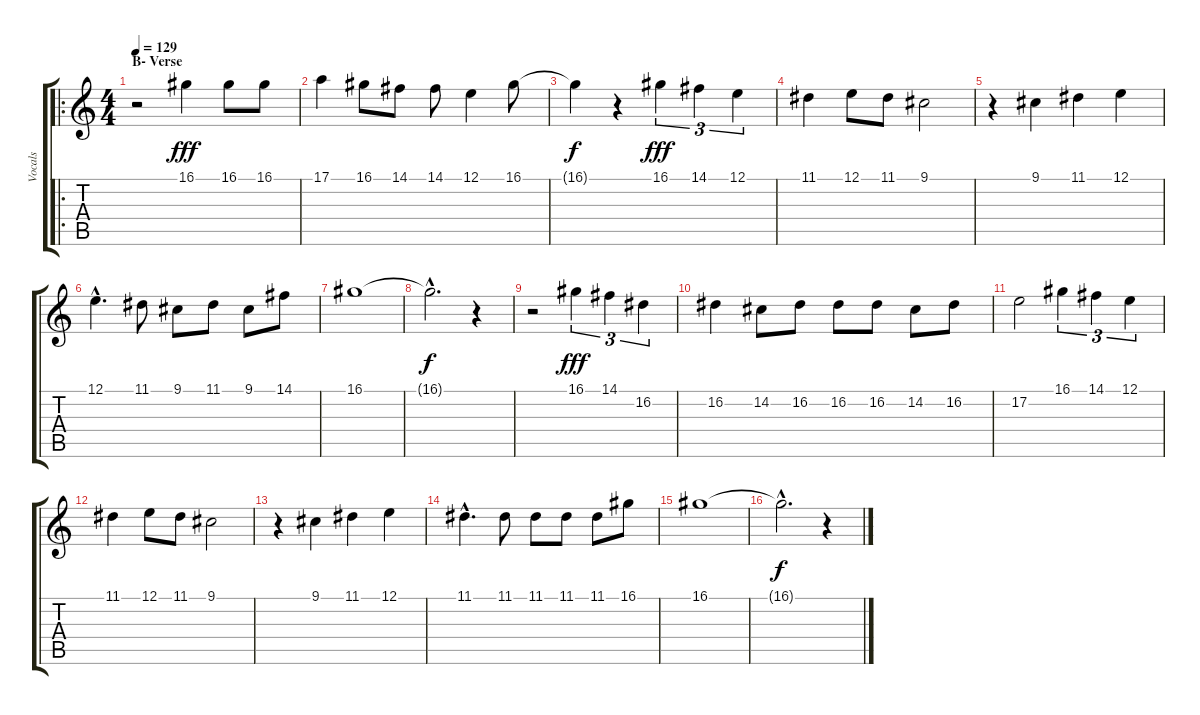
\track ("Vocals" "Vocals") {instrument lead1square}
\staff {score tabs}
\tuning (E4 B3 G3 D3 A2 E2) {hide}
\ro
\ts (4 4)
\section ("" "B- Verse")
\tempo 129
\clef g2
\ks c
r.2{dy fff} 16.1.4 16.1.8 16.1.8 |
17.1.4 16.1.8 14.1.8 14.1.8 12.1.4 16.1.8 |
16.1{t}.4{dy f} r.4 16.1.4{tu (3 2) dy fff} 14.1.4{tu (3 2)} 12.1.4{tu (3 2)} |
11.1.4 12.1.8 11.1.8 9.1.2 |
r.4 9.1.4 11.1.4 12.1.4 |
12.1{hac}.4{d} 11.1.8 9.1.8 11.1.8 9.1.8 14.1.8 |
16.1.1 |
16.1{hac t}.2{d dy f} r.4 |
r.2 16.1.4{tu (3 2) dy fff} 14.1.4{tu (3 2)} 16.2.4{tu (3 2)} |
16.2.4 14.2.8 16.2.8 16.2.8 16.2.8 14.2.8 16.2.8 |
17.2.2 16.1.4{tu (3 2)} 14.1.4{tu (3 2)} 12.1.4{tu (3 2)} |
11.1.4 12.1.8 11.1.8 9.1.2 |
r.4 9.1.4 11.1.4 12.1.4 |
11.1{hac}.4{d} 11.1.8 11.1.8 11.1.8 11.1.8 16.1.8 |
16.1.1 |
16.1{hac t}.2{d dy f} r.4
